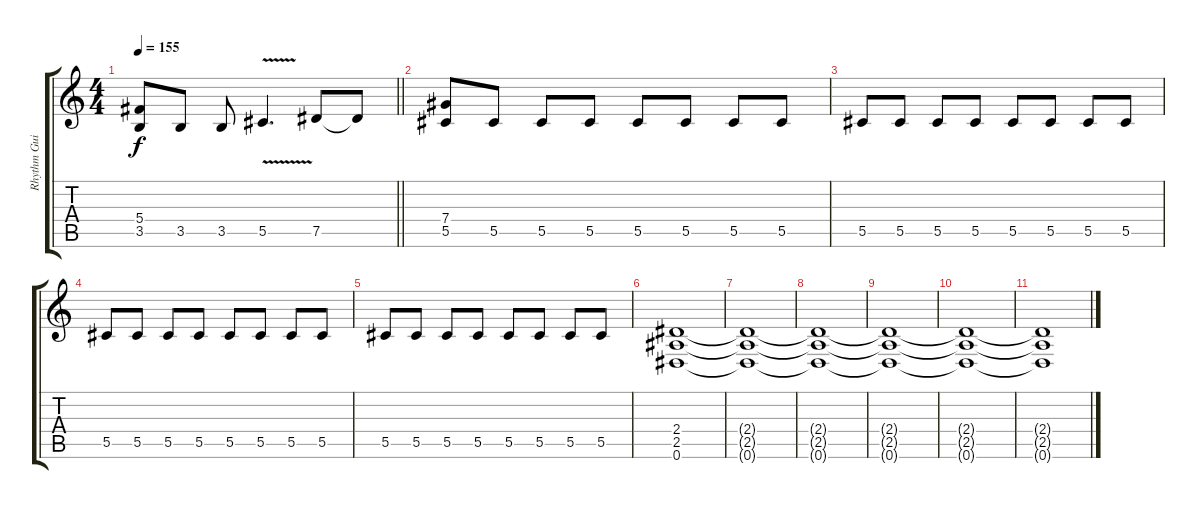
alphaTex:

\track ("Rhythm Guitar" "Rhythm Gui") {instrument overdrivenguitar}
\staff {score tabs}
\tuning (Eb4 Bb3 Gb3 Db3 Ab2 Eb2) {hide}
\ts (4 4)
\tempo 155
\clef g2
\barLineRight lightlight
\ks c
(5.4 3.5).8{dy f} 3.5.8 3.5.8 5.5{v}.4{d} 7.5.8 7.5{t}.8 |
\section ("" "")
(7.4 5.5).8{volume 11} 5.5.8 5.5.8 5.5.8 5.5.8 5.5.8 5.5.8 5.5.8 |
5.5.8 5.5.8 5.5.8 5.5.8 5.5.8 5.5.8 5.5.8 5.5.8 |
5.5.8 5.5.8 5.5.8 5.5.8 5.5.8 5.5.8 5.5.8 5.5.8 |
5.5.8 5.5.8 5.5.8 5.5.8 5.5.8 5.5.8 5.5.8 5.5.8 |
(2.4 2.5 0.6).1 |
(2.4{t} 2.5{t} 0.6{t}).1 |
(2.4{t} 2.5{t} 0.6{t}).1 |
(2.4{t} 2.5{t} 0.6{t}).1 |
(2.4{t} 2.5{t} 0.6{t}).1 |
(2.4{t} 2.5{t} 0.6{t}).1
